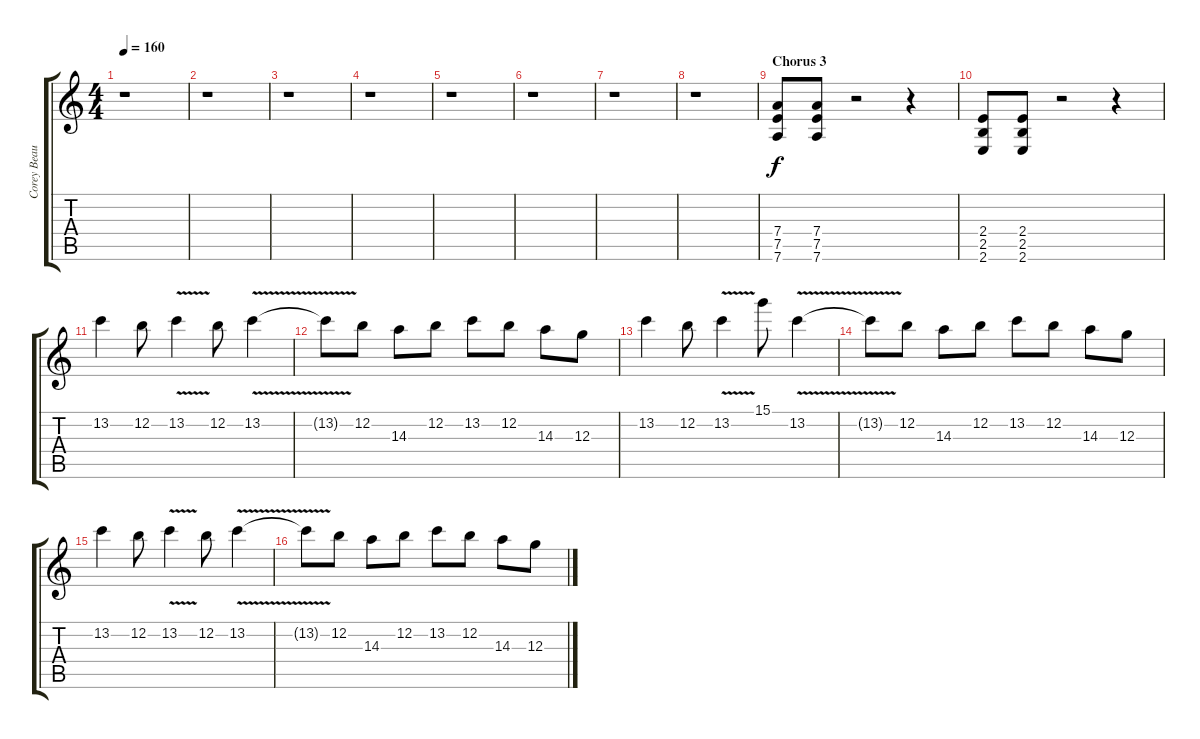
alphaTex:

\track ("Corey Beaulieu" "Corey Beau") {instrument distortionguitar}
\staff {score tabs}
\tuning (E4 B3 G3 D3 A2 D2) {hide}
\ts (4 4)
\tempo 160
\clef g2
\ks c
r.1{dy f} |
r.1 |
r.1 |
r.1 |
r.1 |
r.1 |
r.1 |
r.1 |
\section ("" "Chorus 3")
(7.4 7.5 7.6).8 (7.4 7.5 7.6).8 r.2 r.4 |
(2.4 2.5 2.6).8 (2.4 2.5 2.6).8 r.2 r.4 |
13.2.4 12.2.8 13.2{v}.4 12.2.8 13.2{v}.4 |
13.2{t}.8 12.2.8 14.3.8 12.2.8 13.2.8 12.2.8 14.3.8 12.3.8 |
13.2.4 12.2.8 13.2{v}.4 15.1.8 13.2{v}.4 |
13.2{t}.8 12.2.8 14.3.8 12.2.8 13.2.8 12.2.8 14.3.8 12.3.8 |
13.2.4 12.2.8 13.2{v}.4 12.2.8 13.2{v}.4 |
13.2{t}.8 12.2.8 14.3.8 12.2.8 13.2.8 12.2.8 14.3.8 12.3.8
